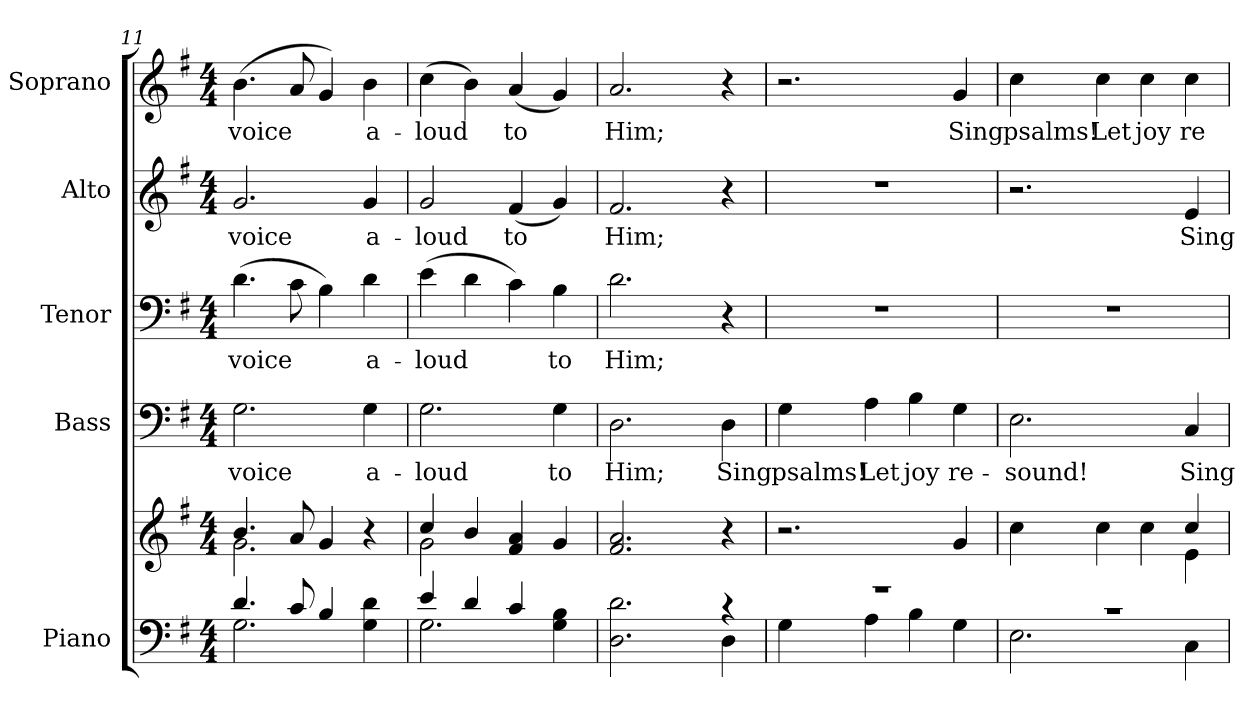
**kern	**kern	**kern	**text	**kern	**text	**kern	**text	**kern	**text
*part5	*part5	*part4	*part4	*part3	*part3	*part2	*part2	*part1	*part1
*staff6	*staff5	*staff4	*staff4	*staff3	*staff3	*staff2	*staff2	*staff1	*staff1
*I"Piano	*	*I"Bass	*	*I"Tenor	*	*I"Alto	*	*I"Soprano	*
*I'Pno.	*	*I'B.	*	*I'T.	*	*I'A.	*	*I'S.	*
*clefF4	*clefG2	*clefF4	*	*clefF4	*	*clefG2	*	*clefG2	*
*k[f#]	*k[f#]	*k[f#]	*	*k[f#]	*	*k[f#]	*	*k[f#]	*
*G:	*G:	*G:	*	*G:	*	*G:	*	*G:	*
*M4/4	*M4/4	*M4/4	*	*M4/4	*	*M4/4	*	*M4/4	*
=11	=11	=11	=11	=11	=11	=11	=11	=11	=11
*^	*^	*	*	*	*	*	*	*	*
!	!	!	!	!	!LO:LY:b:color=#000000	!	!	!	!	!	!
!	!	!	!	!	!	!	!LO:LY:b:color=#000000	!	!	!	!
!	!	!	!	!	!	!	!	!	!LO:LY:b:color=#000000	!	!
!	!	!	!	!	!	!	!	!	!	!	!LO:LY:b:color=#000000
4.di/	2.Gi\	4.bi/	2.gi\	2.Gi\	voice	(4.di\	voice	2.gi/	voice	(4.bi\	voice
8ci/	.	8ai/	.	.	.	8ci\	.	.	.	8ai/	.
4Bi/	.	4gi/	.	.	.	4Bi\)	.	.	.	4gi/)	.
!	!	!	!	!	!LO:LY:b:color=#000000	!	!	!	!	!	!
!	!	!	!	!	!	!	!LO:LY:b:color=#000000	!	!	!	!
!	!	!	!	!	!	!	!	!	!LO:LY:b:color=#000000	!	!
!	!	!	!	!	!	!	!	!	!	!	!LO:LY:b:color=#000000
4Gi\ 4di	4ryy	4r	4ryy	4Gi\	a-	4di\	a-	4gi/	a-	4bi\	a-
=12	=12	=12	=12	=12	=12	=12	=12	=12	=12	=12	=12
!	!	!	!	!	!LO:LY:b:color=#000000	!	!	!	!	!	!
!	!	!	!	!	!	!	!LO:LY:b:color=#000000	!	!	!	!
!	!	!	!	!	!	!	!	!	!LO:LY:b:color=#000000	!	!
!	!	!	!	!	!	!	!	!	!	!	!LO:LY:b:color=#000000
4ei/	2.Gi\	4cci/	2gi\	2.Gi\	-loud	(4ei\	-loud	2gi/	-loud	(4cci\	-loud
4di/	.	4bi/	.	.	.	4di\	.	.	.	4bi\)	.
!	!	!	!	!	!	!	!	!	!LO:LY:b:color=#000000	!	!
!	!	!	!	!	!	!	!	!	!	!	!LO:LY:b:color=#000000
4ci/	.	4f#i/ 4ai	2ryy	.	.	4ci\)	.	(4f#i/	to	(4ai/	to
!	!	!	!	!	!LO:LY:b:color=#000000	!	!	!	!	!	!
!	!	!	!	!	!	!	!LO:LY:b:color=#000000	!	!	!	!
4Gi\ 4Bi	4ryy	4gi/	.	4Gi\	to	4Bi\	to	4gi/)	.	4gi/)	.
*	*	*v	*v	*	*	*	*	*	*	*	*
!!LO:PB:g=z
=13	=13	=13	=13	=13	=13	=13	=13	=13	=13	=13
!	!	!	!	!LO:LY:b:color=#000000	!	!	!	!	!	!
!	!	!	!	!	!	!LO:LY:b:color=#000000	!	!	!	!
!	!	!	!	!	!	!	!	!LO:LY:b:color=#000000	!	!
!	!	!	!	!	!	!	!	!	!	!LO:LY:b:color=#000000
2ryy	2.Di\ 2.di	2.f#i/ 2.ai	2.Di\	Him;	2.di\	Him;	2.f#i/	Him;	2.ai/	Him;
4ryy	.	.	.	.	.	.	.	.	.	.
!	!	!	!	!LO:LY:b:color=#000000	!	!	!	!	!	!
4r	4Di\	4r	4Di\	Sing	4r	.	4r	.	4r	.
=14	=14	=14	=14	=14	=14	=14	=14	=14	=14	=14
!	!	!	!	!LO:LY:b:color=#000000	!	!	!	!	!	!
1r	4Gi\	2.r	4Gi\	psalms!	1r	.	1r	.	2.r	.
!	!	!	!	!LO:LY:b:color=#000000	!	!	!	!	!	!
.	4Ai\	.	4Ai\	Let	.	.	.	.	.	.
!	!	!	!	!LO:LY:b:color=#000000	!	!	!	!	!	!
.	4Bi\	.	4Bi\	joy	.	.	.	.	.	.
!	!	!	!	!LO:LY:b:color=#000000	!	!	!	!	!	!
!	!	!	!	!	!	!	!	!	!	!LO:LY:b:color=#000000
.	4Gi\	4gi/	4Gi\	re-	.	.	.	.	4gi/	Sing
=15	=15	=15	=15	=15	=15	=15	=15	=15	=15	=15
*	*	*^	*	*	*	*	*	*	*	*
!	!	!	!	!	!LO:LY:b:color=#000000	!	!	!	!	!	!
!	!	!	!	!	!	!	!	!	!	!	!LO:LY:b:color=#000000
1r	2.Ei\	4cci\	2.ryy	2.Ei\	-sound!	1r	.	2.r	.	4cci\	psalms!
!	!	!	!	!	!	!	!	!	!	!	!LO:LY:b:color=#000000
.	.	4cci\	.	.	.	.	.	.	.	4cci\	Let
!	!	!	!	!	!	!	!	!	!	!	!LO:LY:b:color=#000000
.	.	4cci\	.	.	.	.	.	.	.	4cci\	joy
!	!	!	!	!	!LO:LY:b:color=#000000	!	!	!	!	!	!
!	!	!	!	!	!	!	!	!	!LO:LY:b:color=#000000	!	!
!	!	!	!	!	!	!	!	!	!	!	!LO:LY:b:color=#000000
.	4Ci\	4cci/	4ei\	4Ci/	Sing	.	.	4ei/	Sing	4cci\	re-
*v	*v	*	*	*	*	*	*	*	*	*	*
*	*v	*v	*	*	*	*	*	*	*	*
=	=	=	=	=	=	=	=	=	=
*-	*-	*-	*-	*-	*-	*-	*-	*-	*-
